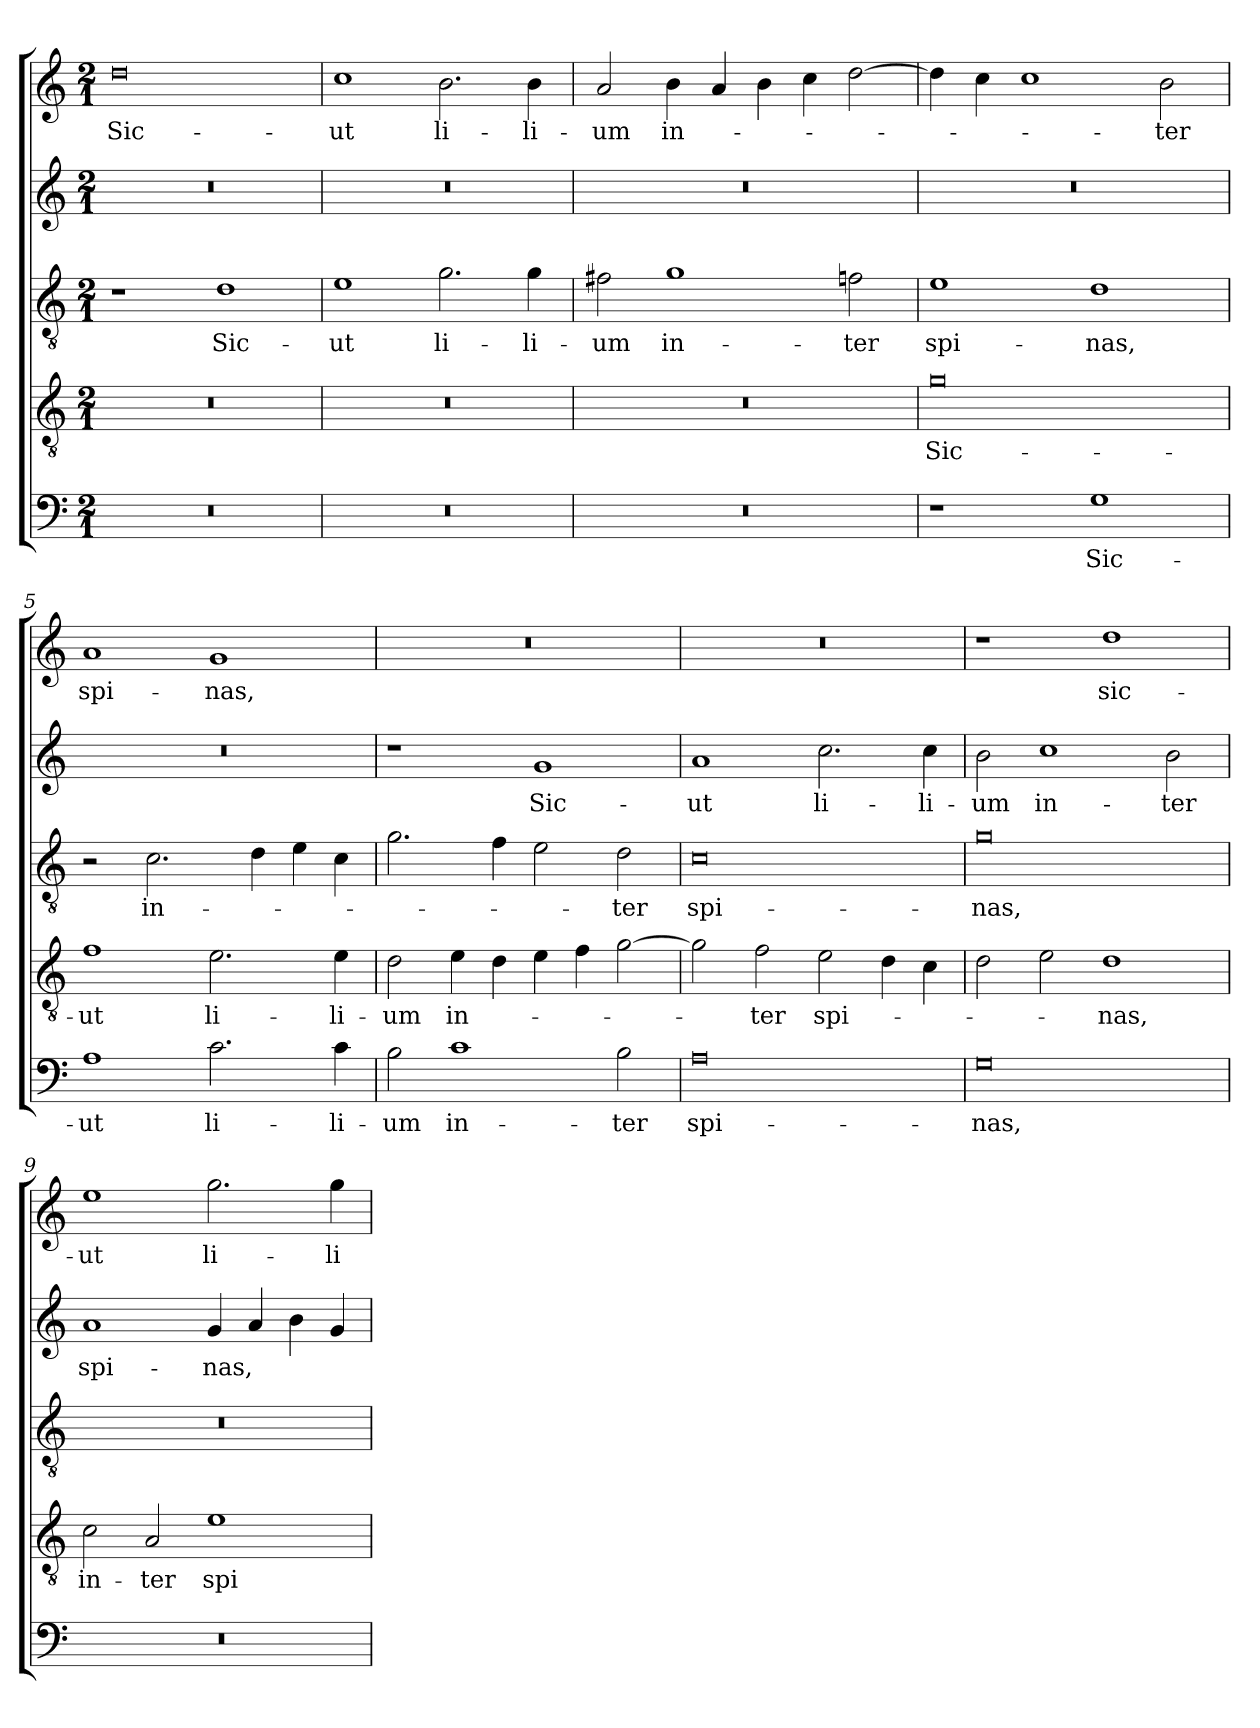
**kern	**text	**kern	**text	**kern	**text	**kern	**text	**kern	**text
*part5	*part5	*part4	*part4	*part3	*part3	*part2	*part2	*part1	*part1
*staff5	*staff5	*staff4	*staff4	*staff3	*staff3	*staff2	*staff2	*staff1	*staff1
*clefF4	*	*clefGv2	*	*clefGv2	*	*clefG2	*	*clefG2	*
*k[]	*	*k[]	*	*k[]	*	*k[]	*	*k[]	*
*C:	*	*C:	*	*C:	*	*C:	*	*C:	*
*M2/1	*	*M2/1	*	*M2/1	*	*M2/1	*	*M2/1	*
=1	=1	=1	=1	=1	=1	=1	=1	=1	=1
!	!	!	!	!	!	!	!	!	!LO:LY:b
0r	.	0r	.	1r	.	0r	.	0dd	Sic-
!	!	!	!	!	!LO:LY:b	!	!	!	!
.	.	.	.	1d	Sic-	.	.	.	.
=2	=2	=2	=2	=2	=2	=2	=2	=2	=2
!	!	!	!	!	!LO:LY:b	!	!	!	!LO:LY:b
0r	.	0r	.	1e	-ut	0r	.	1cc	-ut
!	!	!	!	!	!LO:LY:b	!	!	!	!LO:LY:b
.	.	.	.	2.g\	li-	.	.	2.b\	li-
!	!	!	!	!	!LO:LY:b	!	!	!	!LO:LY:b
.	.	.	.	4g\	-li-	.	.	4b\	-li-
=3	=3	=3	=3	=3	=3	=3	=3	=3	=3
!	!	!	!	!	!LO:LY:b	!	!	!	!LO:LY:b
0r	.	0r	.	2f#X\	-um	0r	.	2a/	-um
!	!	!	!	!	!LO:LY:b	!	!	!	!LO:LY:b
.	.	.	.	1g	in-	.	.	4b\	in-
.	.	.	.	.	.	.	.	4a/	.
.	.	.	.	.	.	.	.	4b\	.
.	.	.	.	.	.	.	.	4cc\	.
!	!	!	!	!	!LO:LY:b	!	!	!	!
.	.	.	.	2fn\	-ter	.	.	[2dd\	.
=4	=4	=4	=4	=4	=4	=4	=4	=4	=4
!	!	!	!LO:LY:b	!	!LO:LY:b	!	!	!	!
1r	.	0g	Sic-	1e	spi-	0r	.	4dd\]	.
.	.	.	.	.	.	.	.	4cc\	.
.	.	.	.	.	.	.	.	1cc	.
!	!LO:LY:b	!	!	!	!LO:LY:b	!	!	!	!
1G	Sic-	.	.	1d	-nas,	.	.	.	.
!	!	!	!	!	!	!	!	!	!LO:LY:b
.	.	.	.	.	.	.	.	2b\	-ter
=5	=5	=5	=5	=5	=5	=5	=5	=5	=5
!	!LO:LY:b	!	!LO:LY:b	!	!	!	!	!	!LO:LY:b
1A	-ut	1f	-ut	2r	.	0r	.	1a	spi-
!	!	!	!	!	!LO:LY:b	!	!	!	!
.	.	.	.	2.c\	in-	.	.	.	.
!	!LO:LY:b	!	!LO:LY:b	!	!	!	!	!	!LO:LY:b
2.c\	li-	2.e\	li-	.	.	.	.	1g	-nas,
.	.	.	.	4d\	.	.	.	.	.
.	.	.	.	4e\	.	.	.	.	.
!	!LO:LY:b	!	!LO:LY:b	!	!	!	!	!	!
4c\	-li-	4e\	-li-	4c\	.	.	.	.	.
=6	=6	=6	=6	=6	=6	=6	=6	=6	=6
!	!LO:LY:b	!	!LO:LY:b	!	!	!	!	!	!
2B\	-um	2d\	-um	2.g\	.	1r	.	0r	.
!	!LO:LY:b	!	!LO:LY:b	!	!	!	!	!	!
1c	in-	4e\	in-	.	.	.	.	.	.
.	.	4d\	.	4f\	.	.	.	.	.
!	!	!	!	!	!	!	!LO:LY:b	!	!
.	.	4e\	.	2e\	.	1g	Sic-	.	.
.	.	4f\	.	.	.	.	.	.	.
!	!LO:LY:b	!	!	!	!LO:LY:b	!	!	!	!
2B\	-ter	[2g\	.	2d\	-ter	.	.	.	.
!!LO:LB:g=z
=7	=7	=7	=7	=7	=7	=7	=7	=7	=7
!	!LO:LY:b	!	!	!	!LO:LY:b	!	!LO:LY:b	!	!
0A	spi-	2g\]	.	0c	spi-	1a	-ut	0r	.
!	!	!	!LO:LY:b	!	!	!	!	!	!
.	.	2f\	-ter	.	.	.	.	.	.
!	!	!	!LO:LY:b	!	!	!	!LO:LY:b	!	!
.	.	2e\	spi-	.	.	2.cc\	li-	.	.
.	.	4d\	.	.	.	.	.	.	.
!	!	!	!	!	!	!	!LO:LY:b	!	!
.	.	4c\	.	.	.	4cc\	-li-	.	.
=8	=8	=8	=8	=8	=8	=8	=8	=8	=8
!	!LO:LY:b	!	!	!	!LO:LY:b	!	!LO:LY:b	!	!
0G	-nas,	2d\	.	0g	-nas,	2b\	-um	1r	.
!	!	!	!	!	!	!	!LO:LY:b	!	!
.	.	2e\	.	.	.	1cc	in-	.	.
!	!	!	!LO:LY:b	!	!	!	!	!	!LO:LY:b
.	.	1d	-nas,	.	.	.	.	1dd	sic-
!	!	!	!	!	!	!	!LO:LY:b	!	!
.	.	.	.	.	.	2b\	-ter	.	.
=9	=9	=9	=9	=9	=9	=9	=9	=9	=9
!	!	!	!LO:LY:b	!	!	!	!LO:LY:b	!	!LO:LY:b
0r	.	2c\	in-	0r	.	1a	spi-	1ee	-ut
!	!	!	!LO:LY:b	!	!	!	!	!	!
.	.	2A/	-ter	.	.	.	.	.	.
!	!	!	!LO:LY:b	!	!	!	!LO:LY:b	!	!LO:LY:b
.	.	1e	spi-	.	.	4g/	-nas,	2.gg\	li-
.	.	.	.	.	.	4a/	.	.	.
.	.	.	.	.	.	4b\	.	.	.
!	!	!	!	!	!	!	!	!	!LO:LY:b
.	.	.	.	.	.	4g/	.	4gg\	-li-
=	=	=	=	=	=	=	=	=	=
*-	*-	*-	*-	*-	*-	*-	*-	*-	*-
